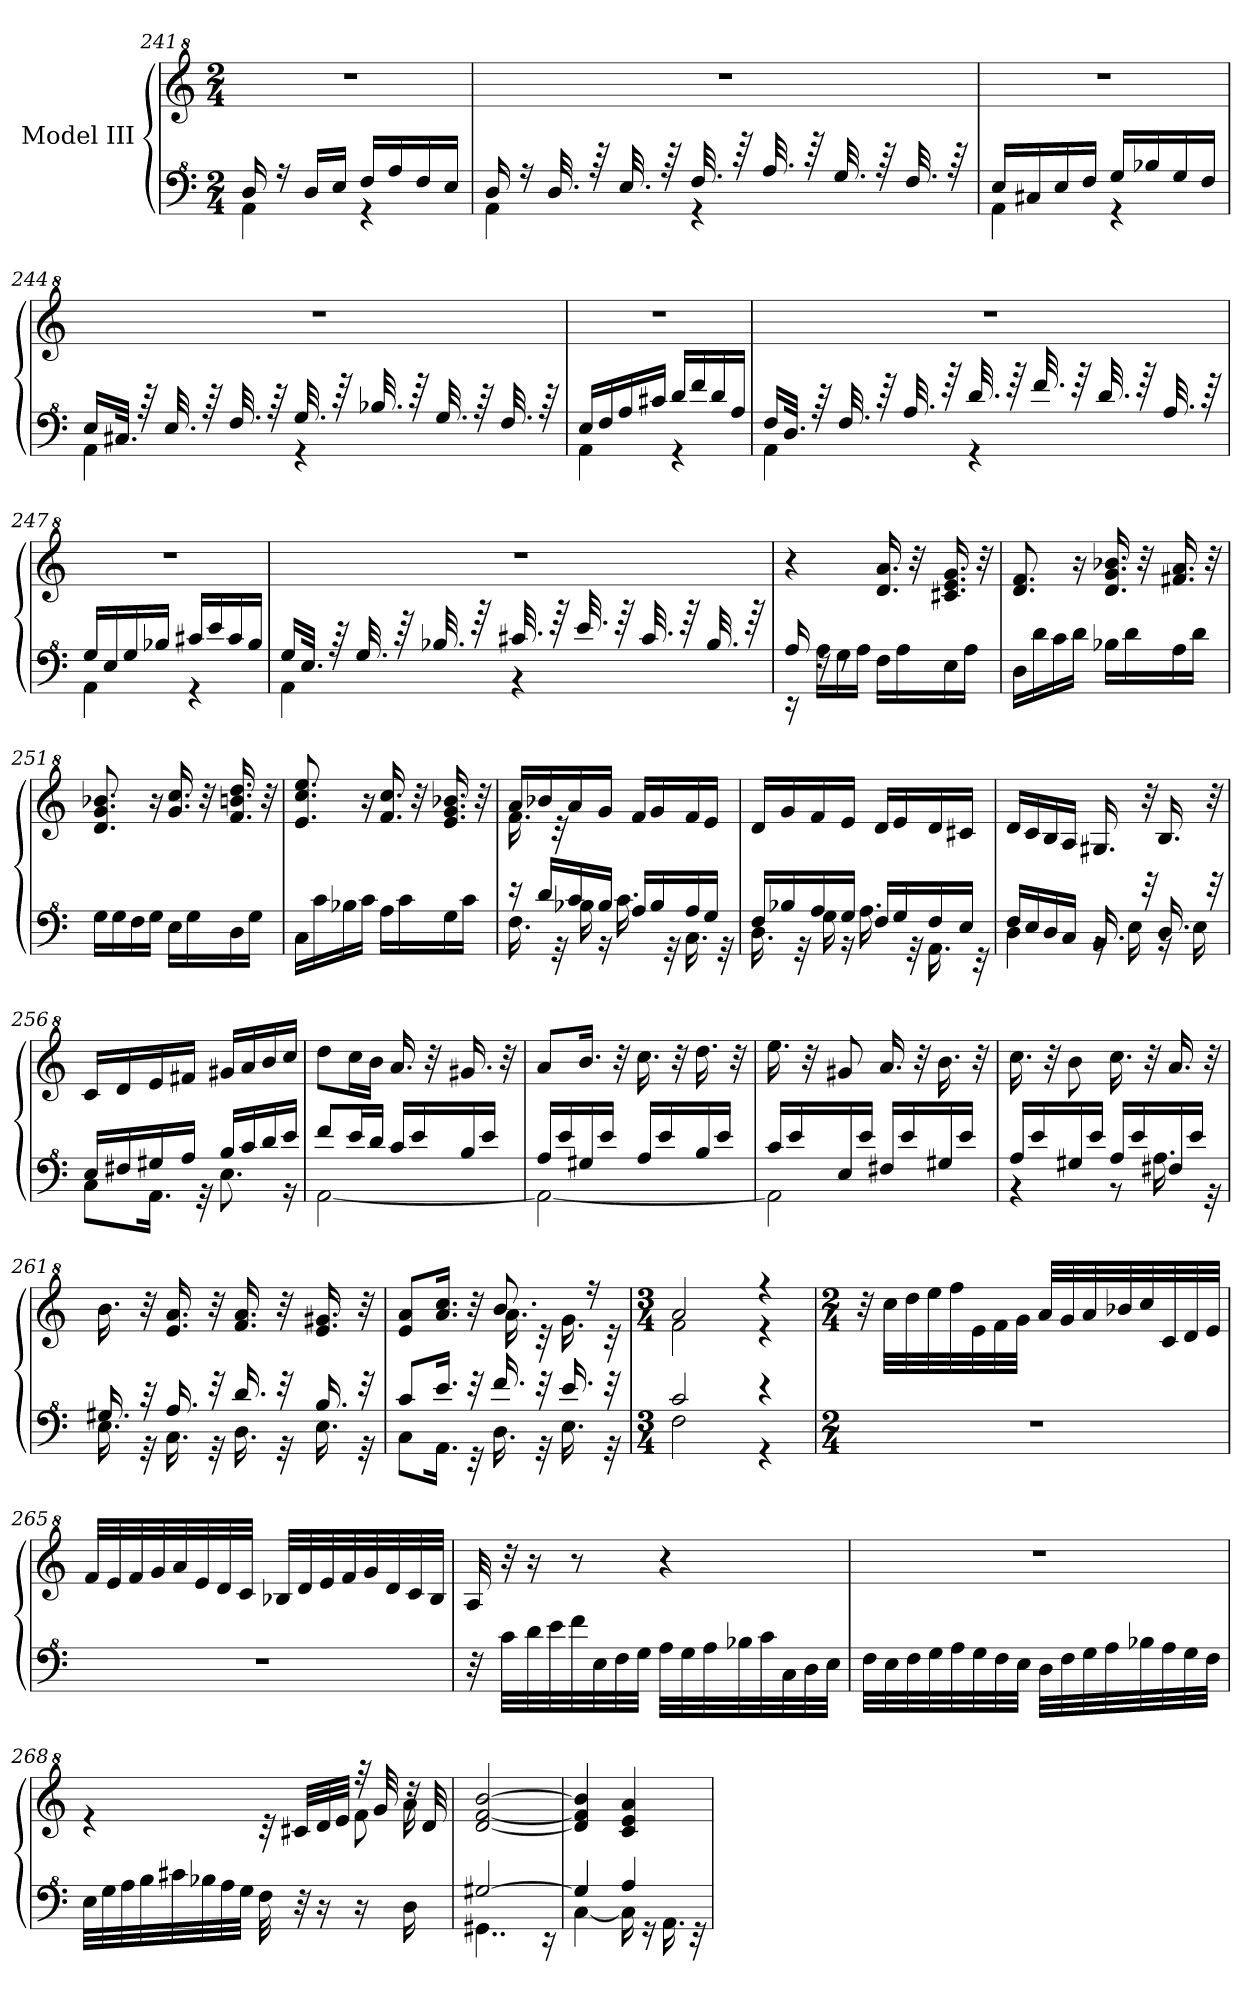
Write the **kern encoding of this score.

**kern	**kern
*part1	*part1
*staff2	*staff1
*I"Model III	*
*clefF^4	*clefG^2
*k[]	*k[]
*M2/4	*M2/4
=241	=241
*^	*
16d/	4A\	2r
16r	.	.
16d/LL	.	.
16e/JJ	.	.
16f/LL	4r	.
16a/	.	.
16f/	.	.
16e/JJ	.	.
!!LO:LB:g=z
=242	=242	=242
16d/	4A\	2r
16r	.	.
32.d/	.	.
64r	.	.
32.e/	.	.
64r	.	.
32.f/	4r	.
64r	.	.
32.a/	.	.
64r	.	.
32.g/	.	.
64r	.	.
32.f/	.	.
64r	.	.
=243	=243	=243
16e/LL	4A\	2r
16c#X/	.	.
16e/	.	.
16f/JJ	.	.
16g/LL	4r	.
16b-X/	.	.
16g/	.	.
16f/JJ	.	.
!!LO:PB:g=z
=244	=244	=244
16e/LL	4A\	2r
32.c#X/JJk	.	.
64r	.	.
32.e/	.	.
64r	.	.
32.f/	.	.
64r	.	.
32.g/	4r	.
64r	.	.
32.b-X/	.	.
64r	.	.
32.g/	.	.
64r	.	.
32.f/	.	.
64r	.	.
=245	=245	=245
16e/LL	4A\	2r
16f/	.	.
16a/	.	.
16cc#X/JJ	.	.
16dd/LL	4r	.
16ff/	.	.
16dd/	.	.
16a/JJ	.	.
!!LO:LB:g=z
=246	=246	=246
16f/LL	4A\	2r
32.d/JJk	.	.
64r	.	.
32.f/	.	.
64r	.	.
32.a/	.	.
64r	.	.
32.dd/	4r	.
64r	.	.
32.ff/	.	.
64r	.	.
32.dd/	.	.
64r	.	.
32.a/	.	.
64r	.	.
=247	=247	=247
16g/LL	4A\	2r
16e/	.	.
16g/	.	.
16b-X/JJ	.	.
16cc#X/LL	4r	.
16ee/	.	.
16cc#/	.	.
16b-/JJ	.	.
!!LO:LB:g=z
=248	=248	=248
16g/LL	4A\	2r
32.e/JJk	.	.
64r	.	.
32.g/	.	.
64r	.	.
32.b-X/	.	.
64r	.	.
32.cc#X/	4r	.
64r	.	.
32.ee/	.	.
64r	.	.
32.cc#/	.	.
64r	.	.
32.b-/	.	.
64r	.	.
=249	=249	=249
16rE	16a/	4r
16a\LL	16rf	.
16g\	8rf	.
16a\JJ	.	.
16f\LL	4ryy	16.dd/ 16.aa/
16a\	.	.
.	.	32r
16e\	.	16.cc#X/ 16.ee/ 16.gg/
16a\JJ	.	.
.	.	32r
*v	*v	*
=250	=250
16d\LL	8.dd/ 8.ff/
16dd\	.
16cc\	.
16dd\JJ	16r
16b-X\LL	16.dd/ 16.gg/ 16.bb-X/
16dd\	.
.	32r
16a\	16.ff#X/ 16.aa/
16dd\JJ	.
.	32r
!!LO:LB:g=z
=251	=251
16g\LL	8.dd/ 8.gg/ 8.bb-X/
16g\	.
16f\	.
16g\JJ	16r
16e\LL	16.gg/ 16.ccc/
16g\	.
.	32r
16d\	16.ff/ 16.bbn/ 16.ddd/
16g\JJ	.
.	32r
=252	=252
16c\LL	8.ee/ 8.ccc/ 8.eee/
16cc\	.
16b-X\	.
16cc\JJ	16r
16a\LL	16.ff/ 16.ccc/
16cc\	.
.	32r
16g\	16.ee/ 16.gg/ 16.bb-X/
16cc\JJ	.
.	32r
=253	=253
*^	*^
16r	16.f\	16aa/LL	16.ff\
16dd/LL	.	16bb-X/	.
.	32r	.	32r
16cc/	16b-X\	16aa/	4.ryy
16b-/JJ	16r	16gg/JJ	.
16a/LL	16.cc\	16ff/LL	.
16b-/	.	16gg/	.
.	32r	.	.
16a/	16.c\	16ff/	.
16g/JJ	.	16ee/JJ	.
.	32r	.	.
*	*	*v	*v
!!LO:LB:g=z
=254	=254	=254
16f/LL	16.d\	16dd/LL
16b-X/	.	16gg/
.	32r	.
16a/	16g\	16ff/
16g/JJ	16r	16ee/JJ
16f/LL	16.a\	16dd/LL
16g/	.	16ee/
.	32r	.
16f/	16.A\	16dd/
16e/JJ	.	16cc#X/JJ
.	32r	.
=255	=255	=255
16f/LL	4d\	16dd/LL
16e/	.	16cc/
16d/	.	16b/
16c/JJ	.	16a/JJ
16.B/	16rB	16.g#X/
.	16e\	.
32r	.	32r
16.d/	16rB	16.b/
.	16e\	.
32r	.	32r
=256	=256	=256
16e/LL	8c\L	16cc/LL
16f#X/	.	16dd/
16g#X/	16.A\Jk	16ee/
16a/JJ	.	16ff#X/JJ
.	32r	.
16b/LL	8.e\	16gg#X/LL
16cc/	.	16aa/
16dd/	.	16bb/
16ee/JJ	16r	16ccc/JJ
!!LO:PB:g=z
=257	=257	=257
8ff/L	[2A\	8ddd\L
16ee/L	.	16ccc\L
16dd/JJ	.	16bb\JJ
16cc/LL	.	16.aa/
16ee/	.	.
.	.	32r
16b/	.	16.gg#X/
16ee/JJ	.	.
.	.	32r
=258	=258	=258
16a/LL	2A\_	8aa/L
16ee/	.	.
16g#X/	.	16.bb/Jk
16ee/JJ	.	.
.	.	32r
16a/LL	.	16.ccc\
16ee/	.	.
.	.	32r
16b/	.	16.ddd\
16ee/JJ	.	.
.	.	32r
=259	=259	=259
16cc/LL	2A\]	16.eee\
16ee/	.	.
.	.	32r
16e/	.	8gg#X/
16ee/JJ	.	.
16f#X/LL	.	16.aa/
16ee/	.	.
.	.	32r
16g#X/	.	16.bb\
16ee/JJ	.	.
.	.	32r
!!LO:LB:g=z
=260	=260	=260
16a/LL	4r	16.ccc\
16ee/	.	.
.	.	32r
*	*	*MM100
16g#X/	.	8bb\
16ee/JJ	.	.
16a/LL	8r	16.ccc\
16ee/	.	.
.	.	32r
*	*	*MM92
16f#X/	16.a\	16.aa/
16ee/JJ	.	.
.	32r	32r
=261	=261	=261
16.g#X/	16.e\	16.bb\
32r	32r	32r
*	*	*MM84
16.a/	16.c\	16.ee/ 16.aa/
32r	32r	32r
16.dd/	16.d\	16.ff/ 16.aa/
32r	32r	32r
*	*	*MM69
16.b/	16.e\	16.ee/ 16.gg#X/
32r	32r	32r
=262	=262	=262
*	*	*^
8cc/L	8c\L	8ee/ 8aa/L	4ryy
*	*	*MM57	*
16.ee/Jk	16.A\Jk	16.aa/ 16.ccc/Jk	.
32r	32r	32r	.
16.ff/	16.d\	8.bb/	16.aa\
32r	32r	.	32r
*	*	*MM44	*
16.ee/	16.e\	.	16.gg\
.	.	16r	.
32r	32r	.	32r
=263	=263	=263	=263
*M3/4	*	*M3/4	*
2cc/	2f\	2aa/	2ff\
4r	4r	4r	4r
*v	*v	*	*
*	*v	*v
!!LO:LB:g=z
=264	=264
*M2/4	*M2/4
*	*MM80
2r	32r
.	32ccc\LLL
.	32ddd\
.	32eee\
.	32fff\
.	32ee\
.	32ff\
.	32gg\JJJ
.	32aa/LLL
.	32gg/
.	32aa/
.	32bb-X/
.	32ccc/
.	32cc/
.	32dd/
.	32ee/JJJ
=265	=265
2r	32ff/LLL
.	32ee/
.	32ff/
.	32gg/
.	32aa/
.	32ee/
.	32dd/
.	32cc/JJJ
.	32b-X/LLL
.	32dd/
.	32ee/
.	32ff/
.	32gg/
.	32dd/
.	32cc/
.	32b-/JJJ
!!LO:LB:g=z
=266	=266
32r	32a/
32cc\LLL	32r
32dd\	16r
32ee\	.
32ff\	8r
32e\	.
32f\	.
32g\JJJ	.
32a\LLL	4r
32g\	.
32a\	.
32b-X\	.
32cc\	.
32c\	.
32d\	.
32e\JJJ	.
=267	=267
32f\LLL	2r
32e\	.
32f\	.
32g\	.
32a\	.
32g\	.
32f\	.
32e\JJJ	.
32d\LLL	.
32f\	.
32g\	.
32a\	.
32b-X\	.
32a\	.
32g\	.
32f\JJJ	.
!!LO:LB:g=z
=268	=268
*	*^
*	*	*^
32e\LLL	4ree	4.ryy	4..ryy
32g\	.	.	.
32a\	.	.	.
32b\	.	.	.
32cc#X\	.	.	.
32b-X\	.	.	.
32a\	.	.	.
32g\JJJ	.	.	.
*	*MM72	*	*
32f\	32rcc	.	.
32r	32cc#X/LLL	.	.
16r	32dd/	.	.
.	32ee/JJJ	.	.
*	*MM48	*	*
16r	32r	8ff\	.
.	32gg/	.	.
*	*MM36	*	*
16d\	32r	.	16aa\
.	32dd/	.	.
*	*v	*v	*v
=269	=269
*	*MM66
*^	*
[2g#X/	4..G#X\	[2dd/ [2ff/ [2bb/
.	16r	.
!!LO:PB:g=z
=270	=270	=270
4g#/]	[4c\	4dd/] 4ff/] 4bb/]
4a/	16c\]	4cc/ 4ee/ 4aa/
.	16r	.
.	16.A\	.
.	32r	.
*v	*v	*
=	=
*-	*-
